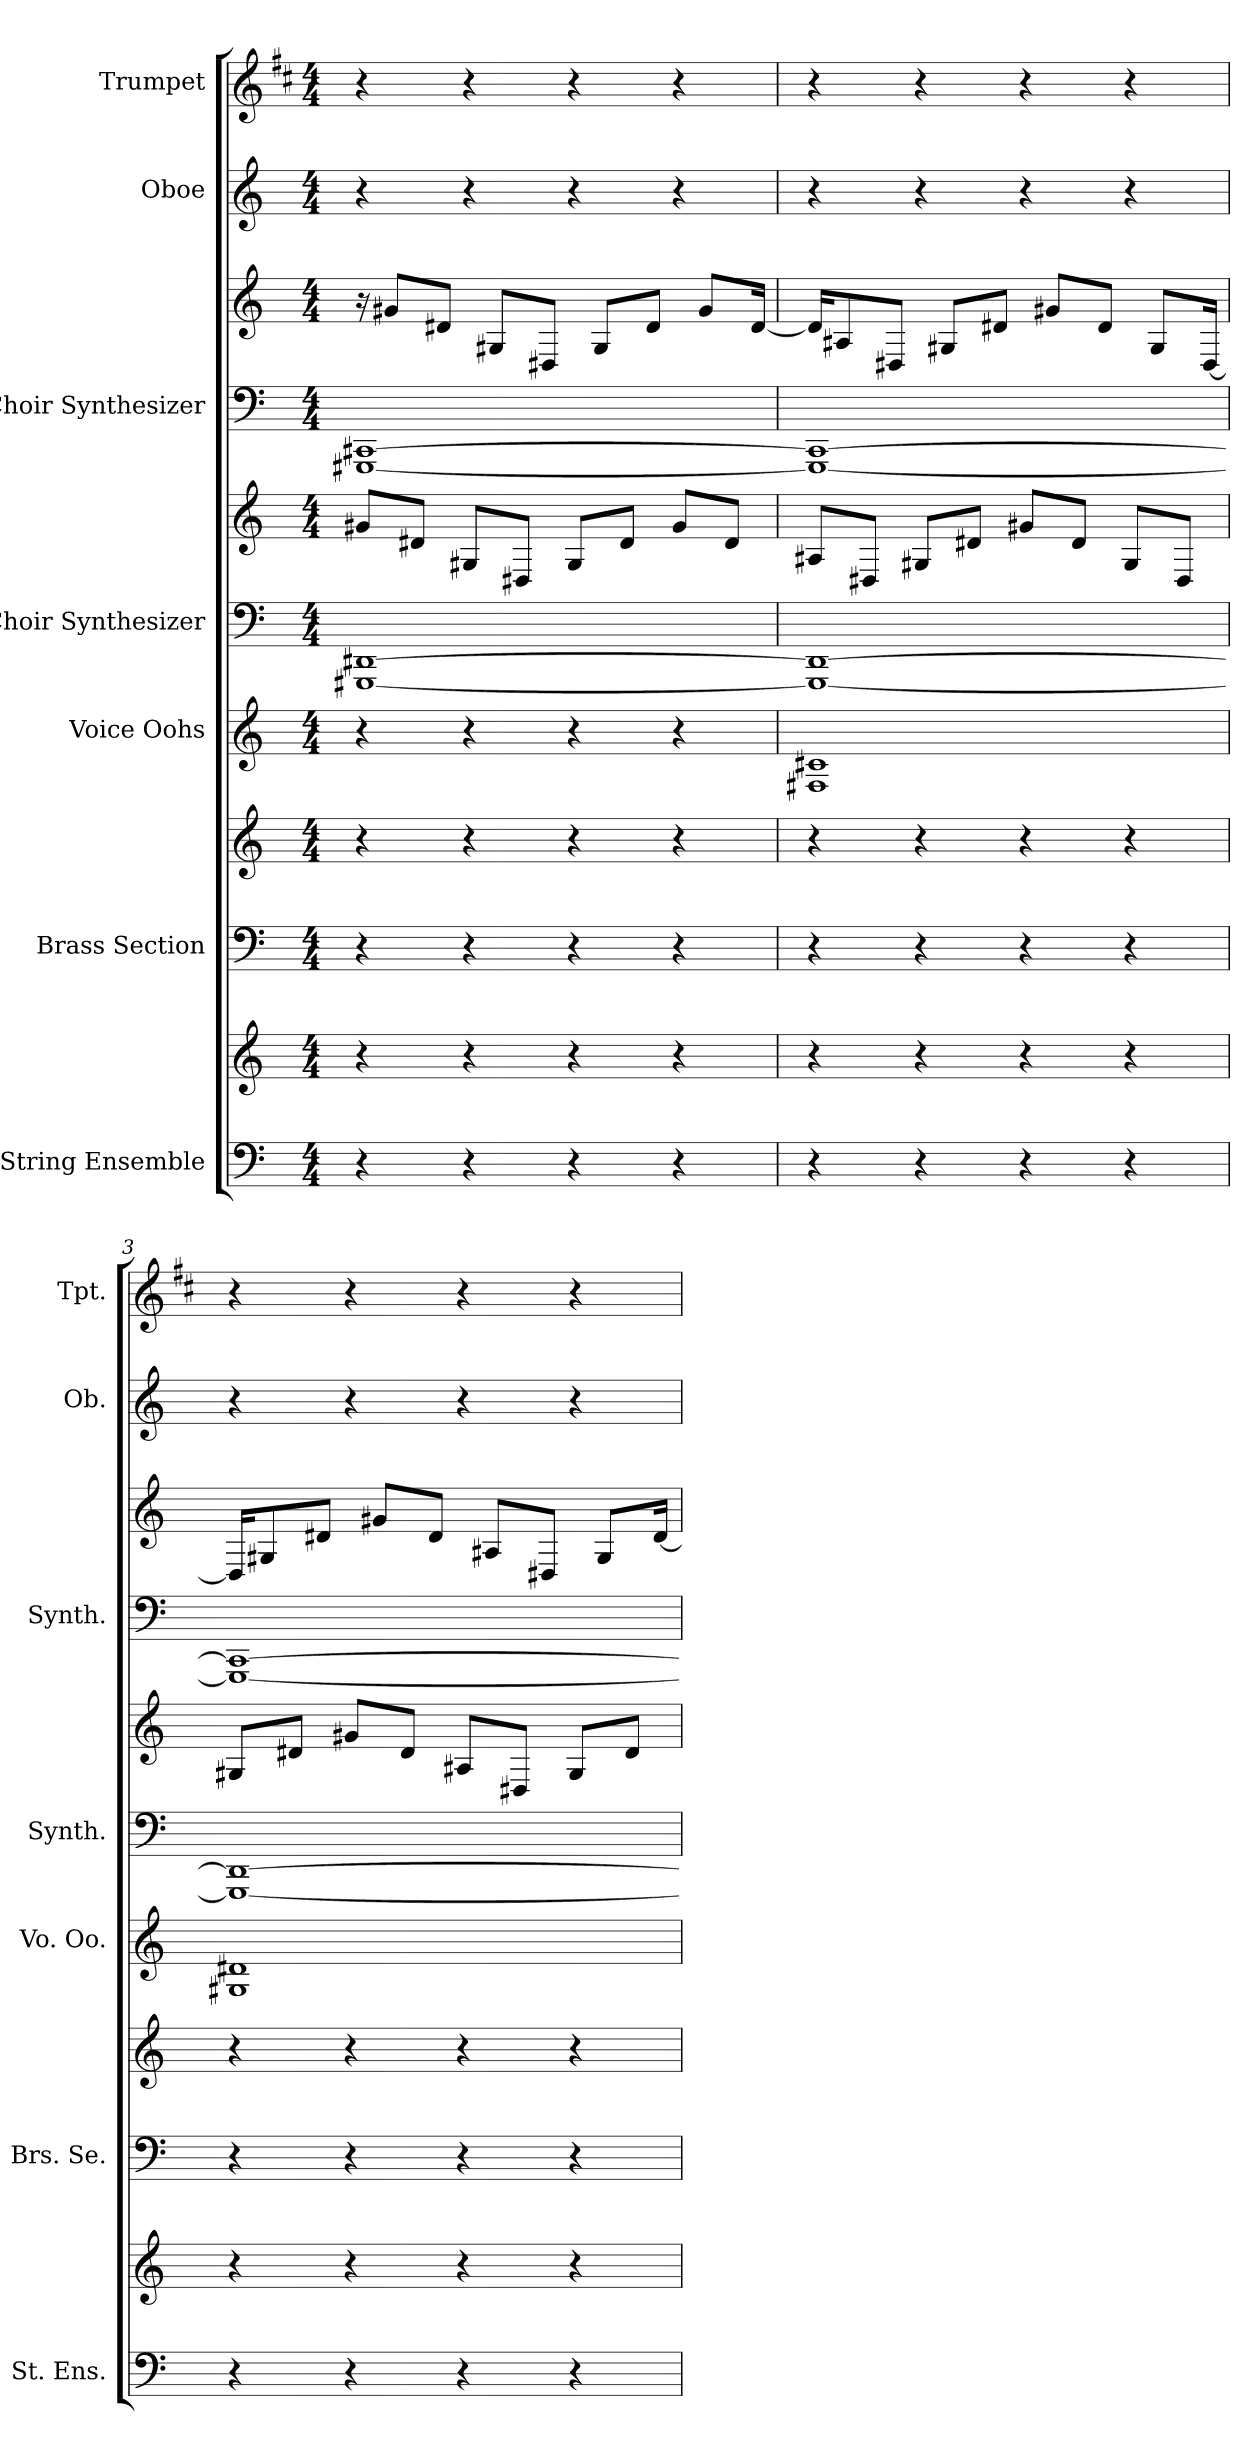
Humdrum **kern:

**kern	**kern	**kern	**kern	**kern	**kern	**kern	**kern	**kern	**kern	**kern
*part7	*part7	*part6	*part6	*part5	*part4	*part4	*part3	*part3	*part2	*part1
*staff11	*staff10	*staff9	*staff8	*staff7	*staff6	*staff5	*staff4	*staff3	*staff2	*staff1
*I"String Ensemble	*	*I"Brass Section	*	*I"Voice Oohs	*I"Choir Synthesizer	*	*I"Choir Synthesizer	*	*I"Oboe	*I"Trumpet
*I'St. Ens.	*	*I'Brs. Se.	*	*I'Vo. Oo.	*I'Synth.	*	*I'Synth.	*	*I'Ob.	*I'Tpt.
*stria5	*stria5	*stria5	*stria5	*stria5	*stria5	*stria5	*stria5	*stria5	*stria5	*stria5
*clefF4	*clefG2	*clefF4	*clefG2	*clefG2	*clefF4	*clefG2	*clefF4	*clefG2	*clefG2	*clefG2
*	*	*	*	*	*	*	*	*	*	*ITrd1c2
*k[]	*k[]	*k[]	*k[]	*k[]	*k[]	*k[]	*k[]	*k[]	*k[]	*k[]
*M4/4	*M4/4	*M4/4	*M4/4	*M4/4	*M4/4	*M4/4	*M4/4	*M4/4	*M4/4	*M4/4
*MM120	*MM120	*MM120	*MM120	*MM120	*MM120	*MM120	*MM120	*MM120	*MM120	*MM120
=1	=1	=1	=1	=1	=1	=1	=1	=1	=1	=1
4r	4r	4r	4r	4r	[1GGG#X [1DD#X	8g#XL	[1GGG#X [1CC#X	16r	4r	4r
.	.	.	.	.	.	.	.	8g#XL	.	.
.	.	.	.	.	.	8d#XJ	.	.	.	.
.	.	.	.	.	.	.	.	8d#XJ	.	.
4r	4r	4r	4r	4r	.	8G#XL	.	.	4r	4r
.	.	.	.	.	.	.	.	8G#XL	.	.
.	.	.	.	.	.	8D#XJ	.	.	.	.
.	.	.	.	.	.	.	.	8D#XJ	.	.
4r	4r	4r	4r	4r	.	8G#L	.	.	4r	4r
.	.	.	.	.	.	.	.	8G#L	.	.
.	.	.	.	.	.	8d#J	.	.	.	.
.	.	.	.	.	.	.	.	8d#J	.	.
4r	4r	4r	4r	4r	.	8g#L	.	.	4r	4r
.	.	.	.	.	.	.	.	8g#L	.	.
.	.	.	.	.	.	8d#J	.	.	.	.
.	.	.	.	.	.	.	.	[16d#Jk	.	.
=2	=2	=2	=2	=2	=2	=2	=2	=2	=2	=2
4r	4r	4r	4r	1F#X 1c#X	1GGG#_ 1DD#_	8A#XL	1GGG#_ 1CC#_	16d#KL]	4r	4r
.	.	.	.	.	.	.	.	8A#X	.	.
.	.	.	.	.	.	8D#XJ	.	.	.	.
.	.	.	.	.	.	.	.	8D#XJ	.	.
4r	4r	4r	4r	.	.	8G#XL	.	.	4r	4r
.	.	.	.	.	.	.	.	8G#XL	.	.
.	.	.	.	.	.	8d#XJ	.	.	.	.
.	.	.	.	.	.	.	.	8d#XJ	.	.
4r	4r	4r	4r	.	.	8g#XL	.	.	4r	4r
.	.	.	.	.	.	.	.	8g#XL	.	.
.	.	.	.	.	.	8d#J	.	.	.	.
.	.	.	.	.	.	.	.	8d#J	.	.
4r	4r	4r	4r	.	.	8G#L	.	.	4r	4r
.	.	.	.	.	.	.	.	8G#L	.	.
.	.	.	.	.	.	8D#J	.	.	.	.
.	.	.	.	.	.	.	.	[16D#Jk	.	.
=3	=3	=3	=3	=3	=3	=3	=3	=3	=3	=3
4r	4r	4r	4r	1G#X 1d#X	1GGG#_ 1DD#_	8G#XL	1GGG#_ 1CC#_	16D#KL]	4r	4r
.	.	.	.	.	.	.	.	8G#X	.	.
.	.	.	.	.	.	8d#XJ	.	.	.	.
.	.	.	.	.	.	.	.	8d#XJ	.	.
4r	4r	4r	4r	.	.	8g#XL	.	.	4r	4r
.	.	.	.	.	.	.	.	8g#XL	.	.
.	.	.	.	.	.	8d#J	.	.	.	.
.	.	.	.	.	.	.	.	8d#J	.	.
4r	4r	4r	4r	.	.	8A#XL	.	.	4r	4r
.	.	.	.	.	.	.	.	8A#XL	.	.
.	.	.	.	.	.	8D#XJ	.	.	.	.
.	.	.	.	.	.	.	.	8D#XJ	.	.
4r	4r	4r	4r	.	.	8G#L	.	.	4r	4r
.	.	.	.	.	.	.	.	8G#L	.	.
.	.	.	.	.	.	8d#J	.	.	.	.
.	.	.	.	.	.	.	.	[16d#Jk	.	.
=	=	=	=	=	=	=	=	=	=	=
*-	*-	*-	*-	*-	*-	*-	*-	*-	*-	*-
